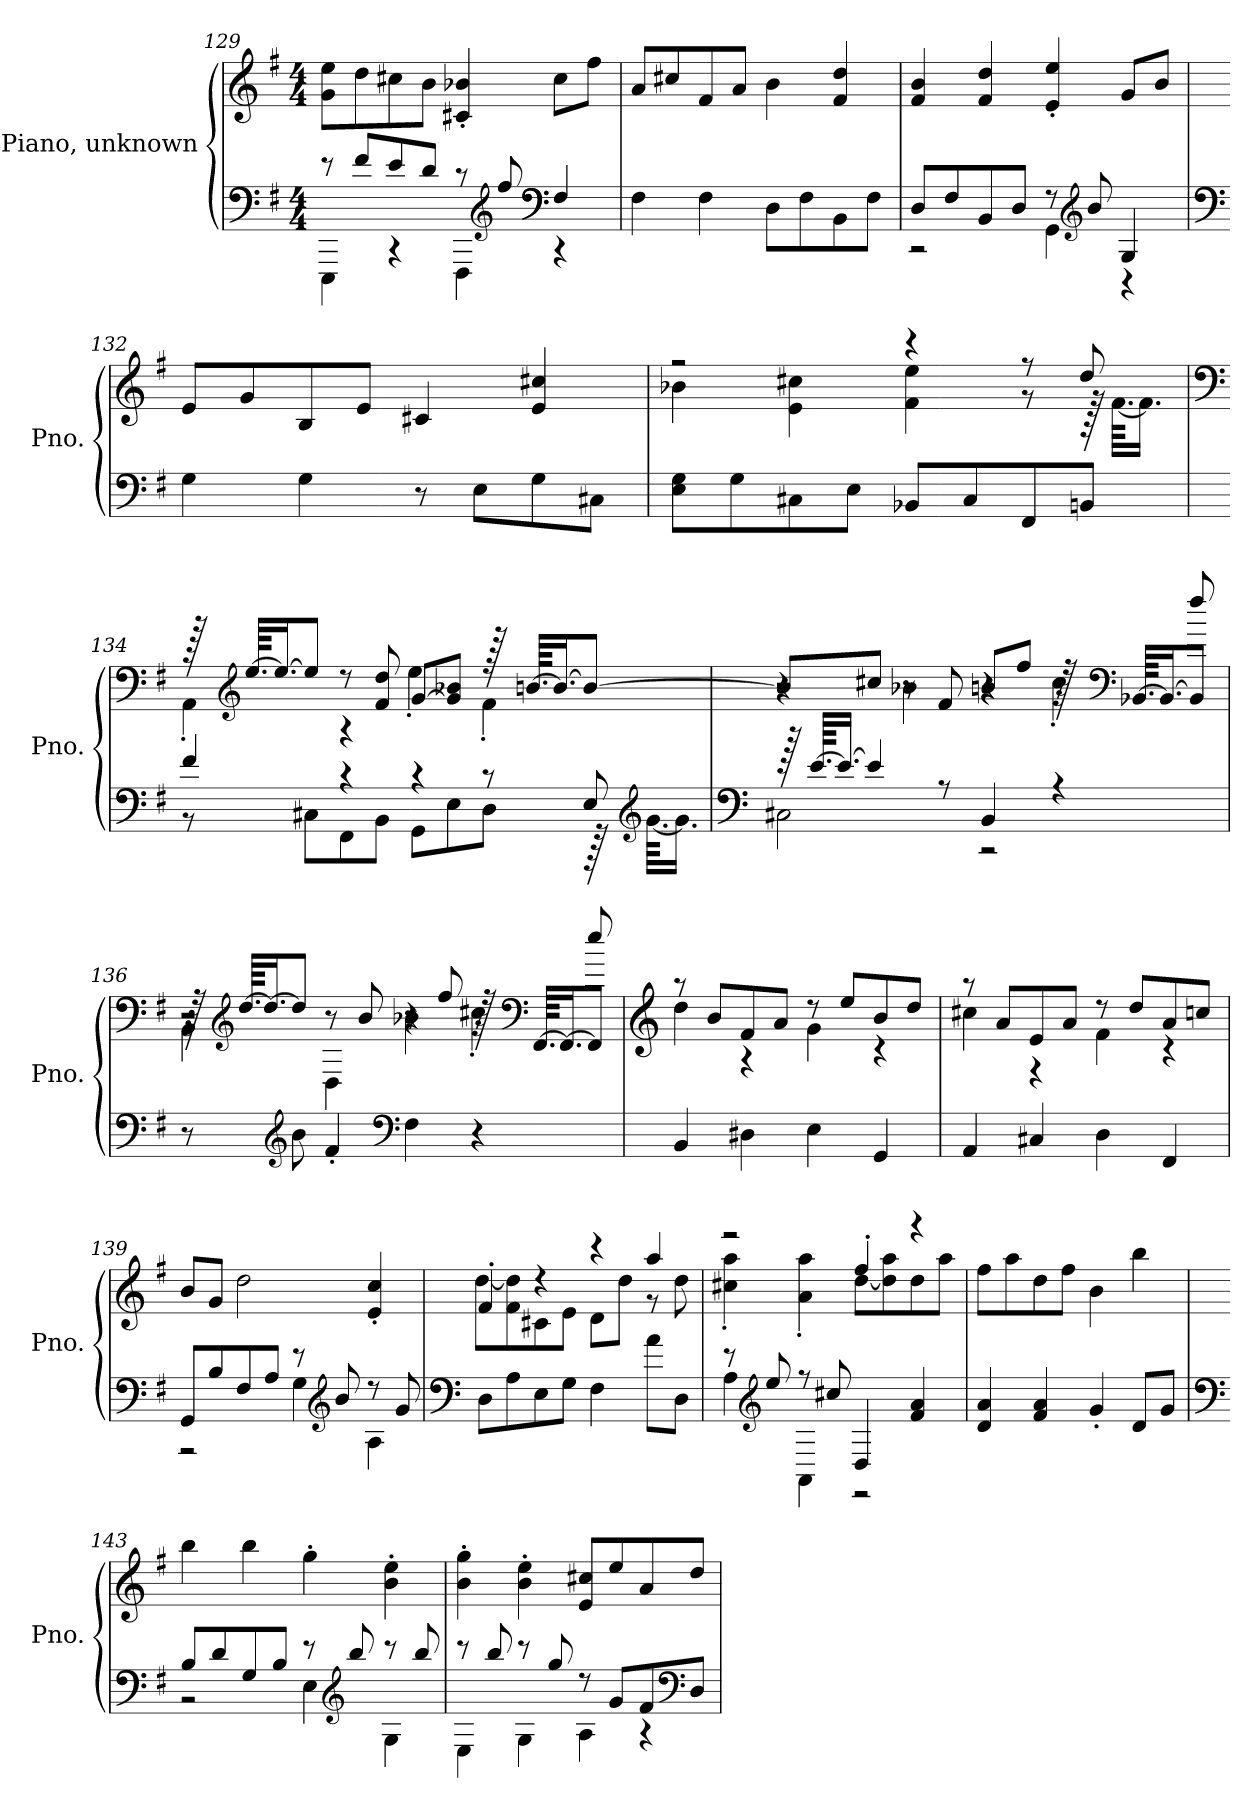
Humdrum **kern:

**kern	**kern
*part1	*part1
*staff2	*staff1
*I"Piano, unknown	*
*I'Pno.	*
*clefF4	*clefG2
*k[f#]	*k[f#]
*M4/4	*M4/4
=129	=129
*^	*
8r	4EEE\	8g\ 8ee\L
8f#/L	.	8dd\
8e/	4r	8cc#X\
8d/J	.	8b\J
8r	4FFF#\	4c#X/' 4b-X/'
*clefG2	*	*
8ff#/	.	.
*clefF4	*	*
4F#/	4r	8cc#\L
.	.	8ff#\J
*v	*v	*
=130	=130
4F#\	8a/L
.	8cc#X/
4F#\	8f#/
.	8a/J
8D\L	4b\
8F#\	.
8BB\	4f#/ 4dd/
8F#\J	.
!!LO:LB:g=z
=131	=131
*^	*
8D/L	2r	4f#/ 4b/
8F#/	.	.
8BB/	.	4f#/ 4dd/
8D/J	.	.
8r	4GG\	4e/' 4ee/'
*clefG2	*	*
8b/	.	.
4G/	4r	8g/L
.	.	8b/J
*v	*v	*
=132	=132
*clefF4	*
4G\	8e/L
.	8g/
4G\	8B/
.	8e/J
8r	4c#X/
8E\L	.
8G\	4e/ 4cc#X/
8C#X\J	.
=133	=133
*	*^
8E\ 8G\L	2r	4b-X\
8G\	.	.
8C#X\	.	4e\ 4cc#X\
8E\J	.	.
8BB-X/L	4r	4f#\ 4ee\
8C#/	.	.
8FF#/	8r	8r
8BBn/J	8dd/	128r
.	.	[64.f#\KKLL
.	.	16.f#\JJ]
!!LO:LB:g=z	!!
=134	=134	=134
*	*clefF4	*
*^	*	*
4f#/	8r	128r	4AA'\
*	*	*clefG2	*
.	.	[64.ee/KKLL	.
.	.	16.ee/J_	.
.	8C#X\L	8ee/J]	.
4r	8FF#\	8r	4r
.	8BB\J	8f#/ 8dd/	.
4r	8GG\L	[8g/L	4ee'\
.	8E\	8g/] 8b-X/J	.
8r	8D\J	128r	4f#'\
.	.	[64.bn/KKLL	.
.	.	16.b/J_	.
8E/	128r	8b/J_	.
*clefG2	*	*	*
.	[64.g\KKLL	.	.
.	16.g\JJ]	.	.
*	*	*v	*v
!!LO:LB:g=z
=135	=135	=135
*clefF4	*	*
*	*	*^
*	*	*	*^
128r	2C#X\	8b/L]	4r	2r
[64.e/KKLL	.	.	.	.
16.e/JJ_	.	.	.	.
4e/]	.	8cc#X/J	.	.
.	.	8r	4b-X\	.
8r	.	8f#/	.	.
4BB/	2r	8bn/L	4r	4r
.	.	8ff#/J	.	.
4r	.	8r	4cc#'\	128r
*	*	*clefF4	*	*
.	.	.	.	[64.BB-X/KKLL
.	.	.	.	16.BB-/J_
.	.	8ff#/	.	8BB-/J]
*v	*v	*	*	*
=136	=136	=136	=136
8r	128r	4BB\	2r
*	*clefG2	*	*
.	[64.dd/KKLL	.	.
.	16.dd/J_	.	.
*clefG2	*	*	*
8b\	8dd/J]	.	.
4f#'/	8r	4D\	.
.	8b/	.	.
*clefF4	*	*	*
4F#\	8r	4b-X\	4r
.	8ff#/	.	.
4r	8r	4cc#X'\	128r
*	*clefF4	*	*
.	.	.	[64.FF#/KKLL
.	.	.	16.FF#/J_
.	8ee/	.	8FF#/J]
*	*v	*v	*v
!!LO:LB:g=z
=137	=137
*	*clefG2
*	*^
4BB/	8r	4dd\
.	8b/L	.
4D#X\	8f#/	4r
.	8a/J	.
4E\	8r	4g\
.	8ee/L	.
4GG/	8b/	4r
.	8dd/J	.
=138	=138	=138
4AA/	8r	4cc#X\
.	8a/L	.
4C#X/	8e/	4r
.	8a/J	.
4D\	8r	4f#\
.	8dd/L	.
4FF#/	8a/	4r
.	8ccn/J	.
*	*v	*v
=139	=139
*^	*
8GG/L	2r	8b/L
8B/	.	8g/J
8F#/	.	2dd\
8A/J	.	.
8r	4G\	.
*clefG2	*	*
8b/	.	.
8r	4A\	4e/' 4cc/'
8g/	.	.
*v	*v	*
=140	=140
*clefF4	*
*	*^
8D\L	4f#'/	[8dd\L
8A\	.	8f#\ 8dd\]
8E\	4r	8c#X\
8G\J	.	8e\J
4F#\	4r	8d\L
.	.	8dd\J
8a\L	4aa/	8r
8D\J	.	8dd\
!!LO:LB:g=z	!!
=141	=141	=141
*^	*	*
8r	4A\	2r	4cc#X\' 4aa\'
*clefG2	*	*	*
8ee/	.	.	.
8r	4AA\	.	4a\' 4aa\'
8cc#X/	.	.	.
4D/	2r	4ff#'/	[8dd\L
.	.	.	8dd\] 8aa\
4f#/ 4a/	.	4r	8dd\
.	.	.	8aa\J
*v	*v	*	*
*	*v	*v
=142	=142
4d/ 4a/	8ff#\L
.	8aa\
4f#/ 4a/	8dd\
.	8ff#\J
4g'/	4b\
8d/L	4bb\
8g/J	.
=143	=143
*clefF4	*
*^	*
8B/L	2r	4bb\
8d/	.	.
8G/	.	4bb\
8B/J	.	.
8r	4E\	4gg'\
*clefG2	*	*
8bb/	.	.
8r	4G\	4b\' 4ee\'
8bb/	.	.
=144	=144	=144
8r	4E\	4b\' 4gg\'
8bb/	.	.
8r	4G\	4b\' 4ee\'
8gg/	.	.
8r	4A\	8e/ 8cc#X/L
8g/L	.	8ee/
8f#/	4r	8a/
*clefF4	*	*
8D/J	.	8dd/J
*v	*v	*
=	=
*-	*-
